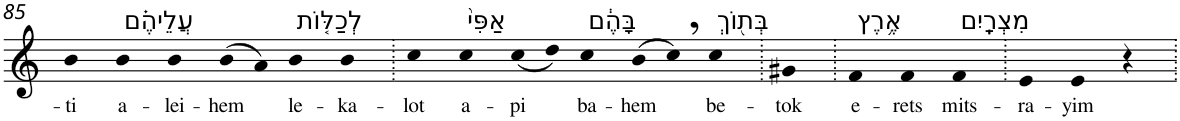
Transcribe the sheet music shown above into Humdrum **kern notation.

**kern	**text
*part1	*part1
*staff1	*staff1
*I"Piano	*
*I'Pno	*
!!LO:PB:g=z
*clefG2	*
*k[]	*
=85	=85
!	!LO:LY:b
4b	-ti
!LO:TX:a:t=עֲלֵיהֶ֗ם	!
!	!LO:LY:b
4b	a-
!	!LO:LY:b
4b	-lei-
!	!LO:LY:b
(>8b	-hem
8a)	.
!LO:TX:a:t=לְכַלּ֤וֹת	!
!	!LO:LY:b
4b	le-
!	!LO:LY:b
4b	-ka-
=86.	=86.
!	!LO:LY:b
4cc	-lot
!LO:TX:a:t=אַפִּי֙	!
!	!LO:LY:b
4cc	a-
!	!LO:LY:b
(<8cc	-pi
8dd)	.
!LO:TX:a:t=בָּהֶ֔ם	!
!	!LO:LY:b
4cc	ba-
!	!LO:LY:b
(>8b	-hem
8cc,)	.
!LO:TX:a:t=בְּת֖וֹךְ	!
!	!LO:LY:b
4cc	be-
=87.	=87.
!	!LO:LY:b
4g#X	-tok
=88.	=88.
!LO:TX:a:t=אֶ֥רֶץ	!
!	!LO:LY:b
4f	e-
!	!LO:LY:b
4f	-rets
!LO:TX:a:t=מִצְרָֽיִם	!
!	!LO:LY:b
4f	mits-
=89.	=89.
!	!LO:LY:b
4e	-ra-
!	!LO:LY:b
4e	-yim
4r	.
=.	=.
*-	*-
